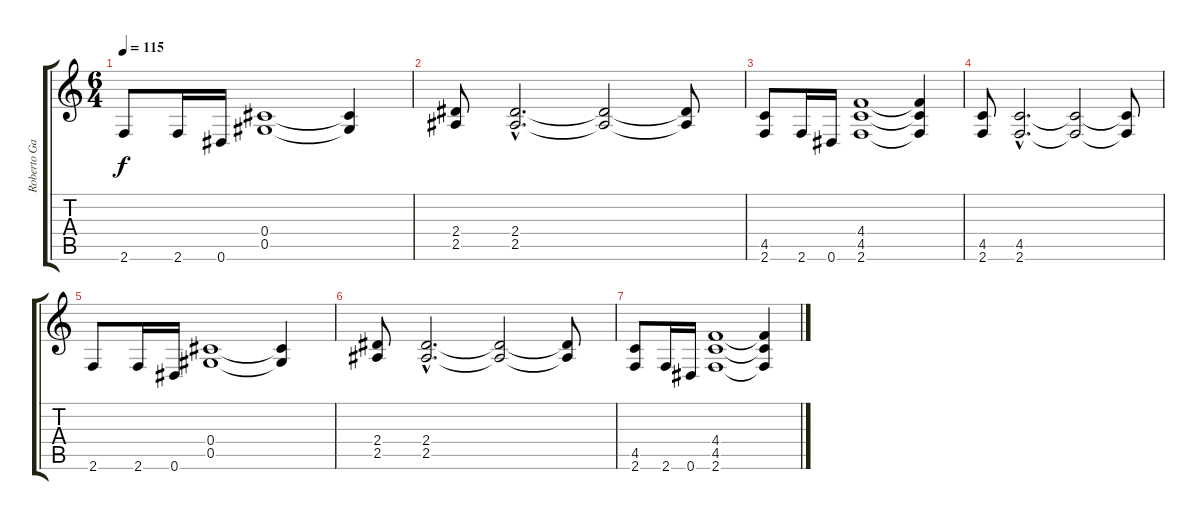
\track ("Roberto García" "Roberto Ga") {instrument distortionguitar}
\staff {score tabs}
\tuning (Eb4 Bb3 Gb3 Db3 Ab2 Eb2) {hide}
\ts (6 4)
\tempo 115
\clef g2
\ks c
2.6.8{dy f} 2.6.16 0.6.16 (0.4 0.5).1 (0.4{t} 0.5{t}).4 |
(2.4 2.5).8 (2.4{hac} 2.5{hac}).2{d} (2.4{t} 2.5{t}).2 (2.4{t} 2.5{t}).8 |
(4.5 2.6).8 2.6.16 0.6.16 (4.4 4.5 2.6).1 (4.4{t} 4.5{t} 2.6{t}).4 |
(4.5 2.6).8 (4.5{hac} 2.6{hac}).2{d} (4.5{t} 2.6{t}).2 (4.5{t} 2.6{t}).8 |
2.6.8 2.6.16 0.6.16 (0.4 0.5).1 (0.4{t} 0.5{t}).4 |
(2.4 2.5).8 (2.4{hac} 2.5{hac}).2{d} (2.4{t} 2.5{t}).2 (2.4{t} 2.5{t}).8 |
(4.5 2.6).8 2.6.16 0.6.16 (4.4 4.5 2.6).1 (4.4{t} 4.5{t} 2.6{t}).4
